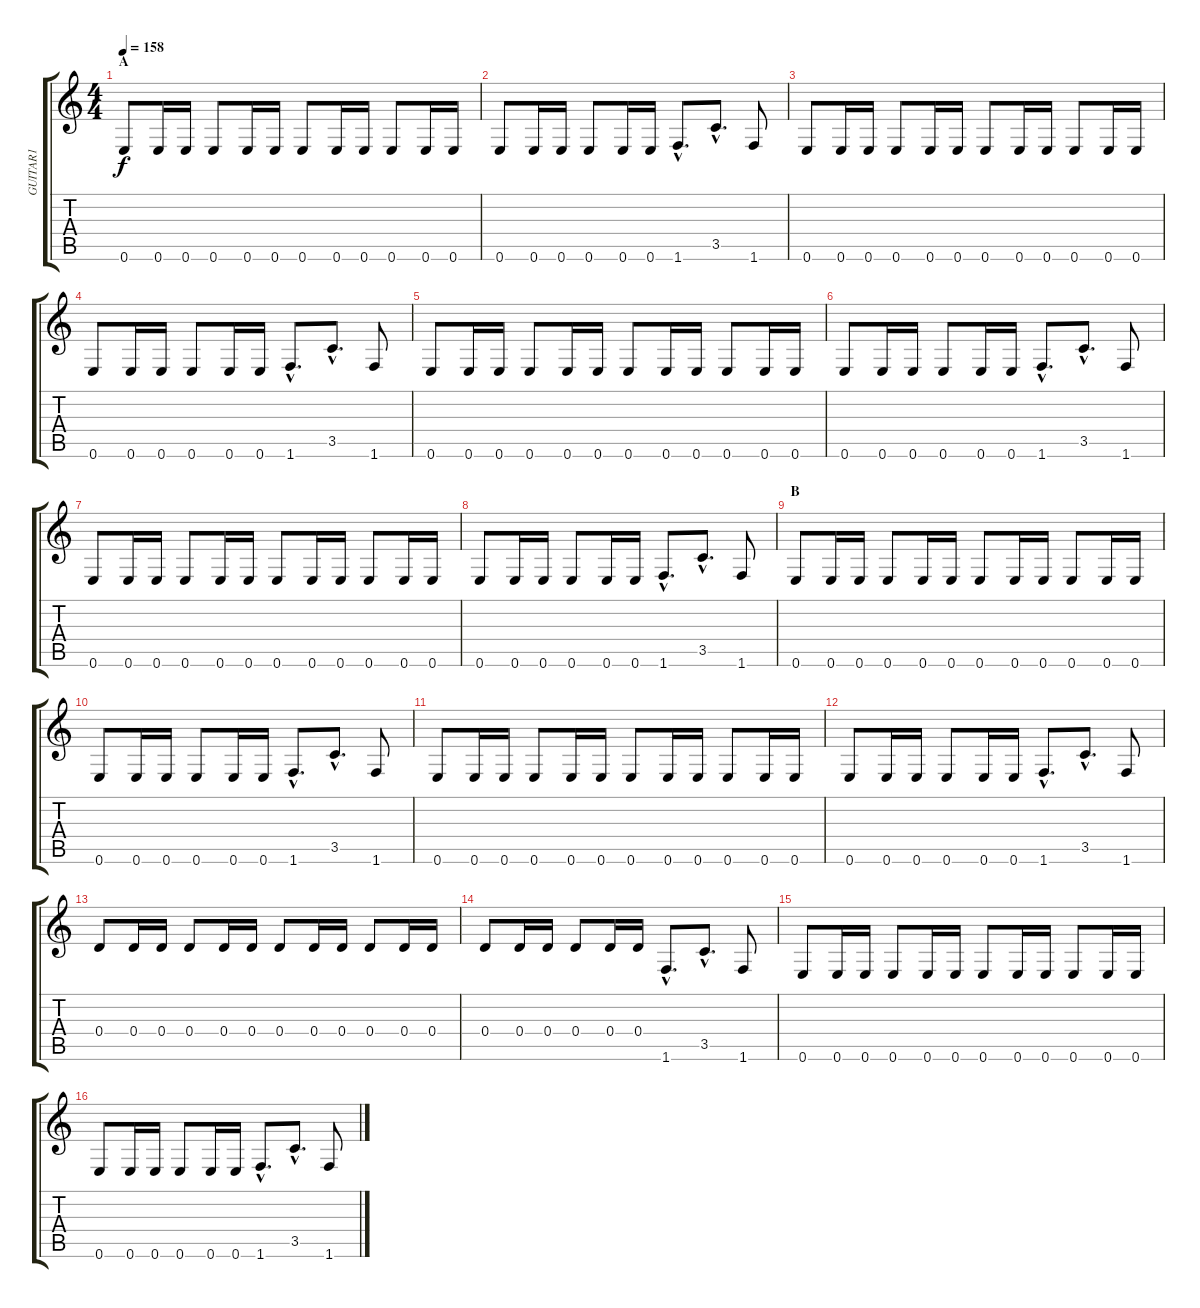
\track ("GUITAR1" "GUITAR1") {instrument distortionguitar}
\staff {score tabs}
\tuning (E4 B3 G3 D3 A2 E2) {hide}
\ts (4 4)
\section ("" "A")
\tempo 158
\clef g2
\ks c
0.6.8{dy f} 0.6.16 0.6.16 0.6.8 0.6.16 0.6.16 0.6.8 0.6.16 0.6.16 0.6.8 0.6.16 0.6.16 |
0.6.8 0.6.16 0.6.16 0.6.8 0.6.16 0.6.16 1.6{hac}.8{d} 3.5{hac}.8{d} 1.6.8 |
0.6.8 0.6.16 0.6.16 0.6.8 0.6.16 0.6.16 0.6.8 0.6.16 0.6.16 0.6.8 0.6.16 0.6.16 |
0.6.8 0.6.16 0.6.16 0.6.8 0.6.16 0.6.16 1.6{hac}.8{d} 3.5{hac}.8{d} 1.6.8 |
0.6.8 0.6.16 0.6.16 0.6.8 0.6.16 0.6.16 0.6.8 0.6.16 0.6.16 0.6.8 0.6.16 0.6.16 |
0.6.8 0.6.16 0.6.16 0.6.8 0.6.16 0.6.16 1.6{hac}.8{d} 3.5{hac}.8{d} 1.6.8 |
0.6.8 0.6.16 0.6.16 0.6.8 0.6.16 0.6.16 0.6.8 0.6.16 0.6.16 0.6.8 0.6.16 0.6.16 |
0.6.8 0.6.16 0.6.16 0.6.8 0.6.16 0.6.16 1.6{hac}.8{d} 3.5{hac}.8{d} 1.6.8 |
\section ("" "B")
0.6.8 0.6.16 0.6.16 0.6.8 0.6.16 0.6.16 0.6.8 0.6.16 0.6.16 0.6.8 0.6.16 0.6.16 |
0.6.8 0.6.16 0.6.16 0.6.8 0.6.16 0.6.16 1.6{hac}.8{d} 3.5{hac}.8{d} 1.6.8 |
0.6.8 0.6.16 0.6.16 0.6.8 0.6.16 0.6.16 0.6.8 0.6.16 0.6.16 0.6.8 0.6.16 0.6.16 |
0.6.8 0.6.16 0.6.16 0.6.8 0.6.16 0.6.16 1.6{hac}.8{d} 3.5{hac}.8{d} 1.6.8 |
0.4.8 0.4.16 0.4.16 0.4.8 0.4.16 0.4.16 0.4.8 0.4.16 0.4.16 0.4.8 0.4.16 0.4.16 |
0.4.8 0.4.16 0.4.16 0.4.8 0.4.16 0.4.16 1.6{hac}.8{d} 3.5{hac}.8{d} 1.6.8 |
0.6.8 0.6.16 0.6.16 0.6.8 0.6.16 0.6.16 0.6.8 0.6.16 0.6.16 0.6.8 0.6.16 0.6.16 |
0.6.8 0.6.16 0.6.16 0.6.8 0.6.16 0.6.16 1.6{hac}.8{d} 3.5{hac}.8{d} 1.6.8
